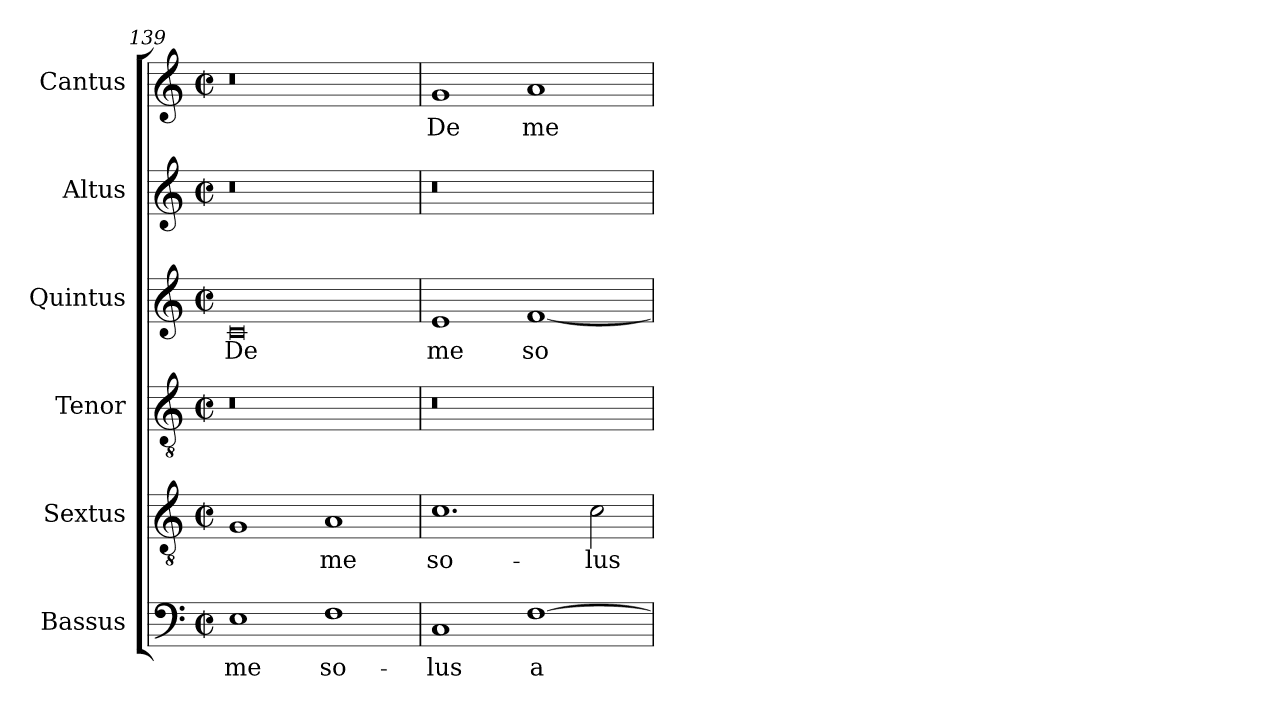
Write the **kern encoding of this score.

**kern	**text	**kern	**text	**kern	**kern	**text	**kern	**kern	**text
*part6	*part6	*part5	*part5	*part4	*part3	*part3	*part2	*part1	*part1
*staff6	*staff6	*staff5	*staff5	*staff4	*staff3	*staff3	*staff2	*staff1	*staff1
*I"Bassus	*	*I"Sextus	*	*I"Tenor	*I"Quintus	*	*I"Altus	*I"Cantus	*
*I'Bassus	*	*I'Sextus	*	*I'Tenor	*I'Quintus	*	*I'Altus	*I'Cantus	*
*clefF4	*	*clefGv2	*	*clefGv2	*clefG2	*	*clefG2	*clefG2	*
*k[]	*	*k[]	*	*k[]	*k[]	*	*k[]	*k[]	*
*C:	*	*C:	*	*C:	*C:	*	*C:	*C:	*
*M2/2	*	*M2/2	*	*M2/2	*M2/2	*	*M2/2	*M2/2	*
*met(c|)	*	*met(c|)	*	*met(c|)	*met(c|)	*	*met(c|)	*met(c|)	*
=139	=139	=139	=139	=139	=139	=139	=139	=139	=139
!	!LO:LY:b:cj	!	!	!	!	!LO:LY:b:cj	!	!	!
1E	me	1G	.	0r	0c	De	0r	0r	.
!	!LO:LY:b:cj	!	!LO:LY:b:cj	!	!	!	!	!	!
1F	so-	1A	me	.	.	.	.	.	.
=140	=140	=140	=140	=140	=140	=140	=140	=140	=140
!	!LO:LY:b:cj	!	!LO:LY:b:cj	!	!	!LO:LY:b:cj	!	!	!LO:LY:b:cj
1C	-lus	1.c	so-	0r	1e	me	0r	1g	De
!	!LO:LY:b:rj	!	!	!	!	!LO:LY:b:cj	!	!	!LO:LY:b:cj
[>1F	a-	.	.	.	[<1f	so-	.	1a	me
!	!	!	!LO:LY:b:cj	!	!	!	!	!	!
.	.	2c\	-lus	.	.	.	.	.	.
=	=	=	=	=	=	=	=	=	=
*-	*-	*-	*-	*-	*-	*-	*-	*-	*-
